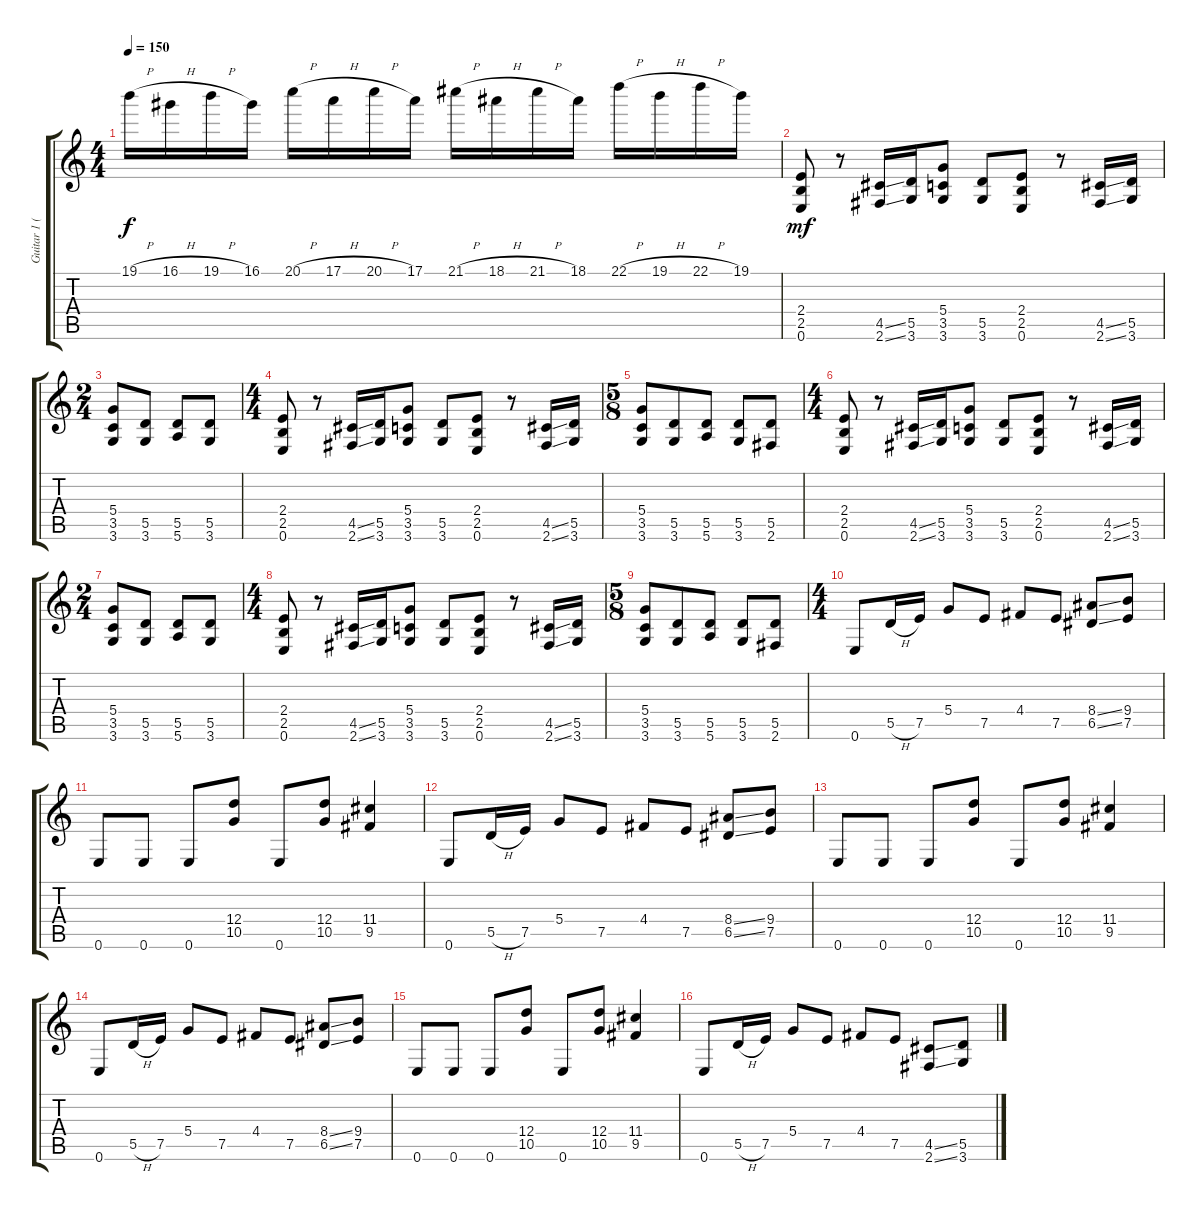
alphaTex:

\track ("Guitar 1 (Dave Mustaine)" "Guitar 1 (") {instrument distortionguitar}
\staff {score tabs}
\tuning (E4 B3 G3 D3 A2 E2) {hide}
\ts (4 4)
\tempo 150
\clef g2
\ks c
19.1{h}.16{dy f} 16.1{h}.16 19.1{h}.16 16.1.16 20.1{h}.16 17.1{h}.16 20.1{h}.16 17.1.16 21.1{h}.16 18.1{h}.16 21.1{h}.16 18.1.16 22.1{h}.16 19.1{h}.16 22.1{h}.16 19.1.16 |
(2.4 2.5 0.6).8{dy mf} r.8 (4.5{ss} 2.6{ss}).16 (5.5 3.6).16 (5.4 3.5 3.6).8 (5.5 3.6).8 (2.4 2.5 0.6).8 r.8 (4.5{ss} 2.6{ss}).16 (5.5 3.6).16 |
\ts (2 4)
(5.4 3.5 3.6).8 (5.5 3.6).8 (5.5 5.6).8 (5.5 3.6).8 |
\ts (4 4)
(2.4 2.5 0.6).8 r.8 (4.5{ss} 2.6{ss}).16 (5.5 3.6).16 (5.4 3.5 3.6).8 (5.5 3.6).8 (2.4 2.5 0.6).8 r.8 (4.5{ss} 2.6{ss}).16 (5.5 3.6).16 |
\ts (5 8)
(5.4 3.5 3.6).8 (5.5 3.6).8 (5.5 5.6).8 (5.5 3.6).8 (5.5 2.6).8 |
\ts (4 4)
(2.4 2.5 0.6).8 r.8 (4.5{ss} 2.6{ss}).16 (5.5 3.6).16 (5.4 3.5 3.6).8 (5.5 3.6).8 (2.4 2.5 0.6).8 r.8 (4.5{ss} 2.6{ss}).16 (5.5 3.6).16 |
\ts (2 4)
(5.4 3.5 3.6).8 (5.5 3.6).8 (5.5 5.6).8 (5.5 3.6).8 |
\ts (4 4)
(2.4 2.5 0.6).8 r.8 (4.5{ss} 2.6{ss}).16 (5.5 3.6).16 (5.4 3.5 3.6).8 (5.5 3.6).8 (2.4 2.5 0.6).8 r.8 (4.5{ss} 2.6{ss}).16 (5.5 3.6).16 |
\ts (5 8)
(5.4 3.5 3.6).8 (5.5 3.6).8 (5.5 5.6).8 (5.5 3.6).8 (5.5 2.6).8 |
\ts (4 4)
0.6.8 5.5{h}.16 7.5.16 5.4.8 7.5.8 4.4.8 7.5.8 (8.4{ss} 6.5{ss}).8 (9.4 7.5).8 |
0.6.8 0.6.8 0.6.8 (12.4 10.5).8 0.6.8 (12.4 10.5).8 (11.4 9.5).4 |
0.6.8 5.5{h}.16 7.5.16 5.4.8 7.5.8 4.4.8 7.5.8 (8.4{ss} 6.5{ss}).8 (9.4 7.5).8 |
0.6.8 0.6.8 0.6.8 (12.4 10.5).8 0.6.8 (12.4 10.5).8 (11.4 9.5).4 |
0.6.8 5.5{h}.16 7.5.16 5.4.8 7.5.8 4.4.8 7.5.8 (8.4{ss} 6.5{ss}).8 (9.4 7.5).8 |
0.6.8 0.6.8 0.6.8 (12.4 10.5).8 0.6.8 (12.4 10.5).8 (11.4 9.5).4 |
0.6.8 5.5{h}.16 7.5.16 5.4.8 7.5.8 4.4.8 7.5.8 (4.5{ss} 2.6{ss}).8 (5.5 3.6).8
